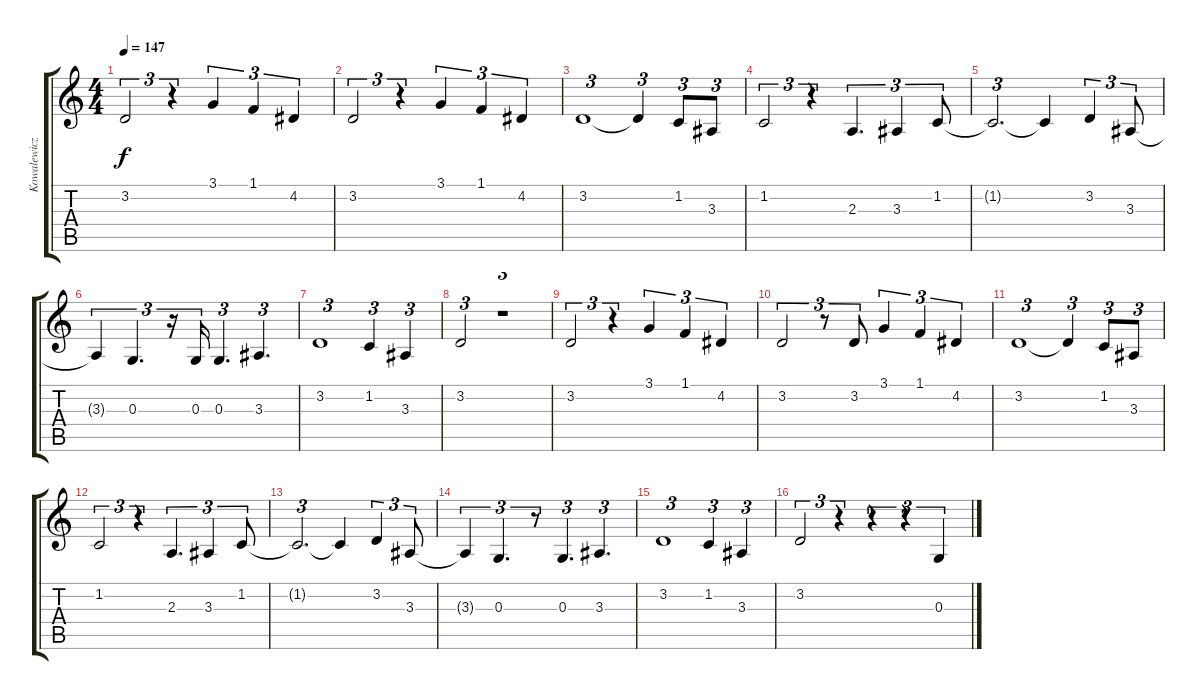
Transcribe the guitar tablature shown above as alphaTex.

\track ("Kowalewicz " "Kowalewicz") {instrument lead2sawtooth}
\staff {score tabs}
\tuning (E4 B3 G3 D3 A2 D2) {hide}
\ts (4 4)
\tempo 147
\clef g2
\ks c
3.2.2{tu (3 2) dy f} r.4{tu (3 2)} 3.1.4{tu (3 2)} 1.1.4{tu (3 2)} 4.2.4{tu (3 2)} |
3.2.2{tu (3 2)} r.4{tu (3 2)} 3.1.4{tu (3 2)} 1.1.4{tu (3 2)} 4.2.4{tu (3 2)} |
3.2.1{tu (3 2)} 3.2{t}.4{tu (3 2)} 1.2.8{tu (3 2)} 3.3.8{tu (3 2)} |
1.2.2{tu (3 2)} r.4{tu (3 2)} 2.3.4{d tu (3 2)} 3.3.4{tu (3 2)} 1.2.8{tu (3 2)} |
1.2{t}.2{d tu (3 2)} 1.2{t}.4 3.2.4{tu (3 2)} 3.3.8{tu (3 2)} |
3.3{t}.4{tu (3 2)} 0.3.4{d tu (3 2)} r.16{tu (3 2)} 0.3.16{tu (3 2)} 0.3.4{d tu (3 2)} 3.3.4{d tu (3 2)} |
3.2.1{tu (3 2)} 1.2.4{tu (3 2)} 3.3.4{tu (3 2)} |
3.2.2{tu (3 2)} r.1{tu (3 2)} |
3.2.2{tu (3 2)} r.4{tu (3 2)} 3.1.4{tu (3 2)} 1.1.4{tu (3 2)} 4.2.4{tu (3 2)} |
3.2.2{tu (3 2)} r.8{tu (3 2)} 3.2.8{tu (3 2)} 3.1.4{tu (3 2)} 1.1.4{tu (3 2)} 4.2.4{tu (3 2)} |
3.2.1{tu (3 2)} 3.2{t}.4{tu (3 2)} 1.2.8{tu (3 2)} 3.3.8{tu (3 2)} |
1.2.2{tu (3 2)} r.4{tu (3 2)} 2.3.4{d tu (3 2)} 3.3.4{tu (3 2)} 1.2.8{tu (3 2)} |
1.2{t}.2{d tu (3 2)} 1.2{t}.4 3.2.4{tu (3 2)} 3.3.8{tu (3 2)} |
3.3{t}.4{tu (3 2)} 0.3.4{d tu (3 2)} r.8{tu (3 2)} 0.3.4{d tu (3 2)} 3.3.4{d tu (3 2)} |
3.2.1{tu (3 2)} 1.2.4{tu (3 2)} 3.3.4{tu (3 2)} |
3.2.2{tu (3 2)} r.4{tu (3 2)} r.4{tu (3 2)} r.4{tu (3 2)} 0.3.4{tu (3 2)}
